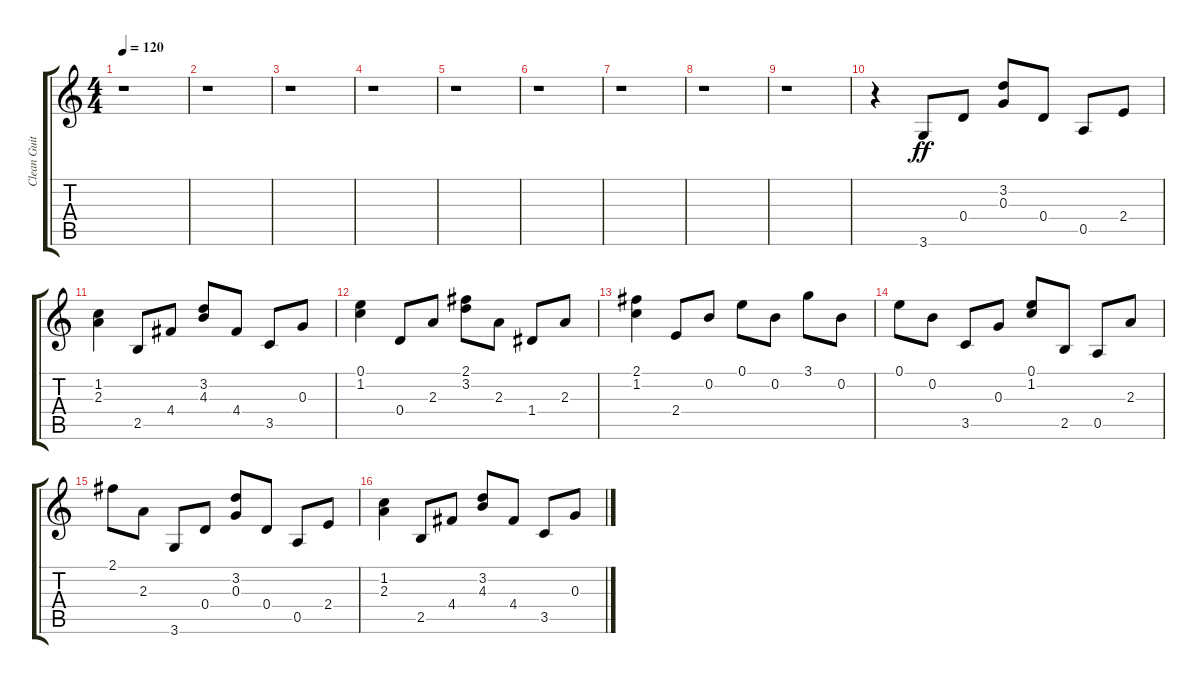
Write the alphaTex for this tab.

\track ("Clean Guitar" "Clean Guit") {instrument electricbasspick}
\staff {score tabs}
\tuning (E4 B3 G3 D3 A2 E2) {hide}
\ts (4 4)
\tempo 120
\clef g2
\ks c
r.1{dy ff} |
r.1 |
r.1 |
r.1 |
r.1 |
r.1 |
r.1 |
r.1 |
r.1 |
r.4 3.6.8 0.4.8 (3.2 0.3).8 0.4.8 0.5.8 2.4.8 |
(1.2 2.3).4 2.5.8 4.4.8 (3.2 4.3).8 4.4.8 3.5.8 0.3.8 |
(0.1 1.2).4 0.4.8 2.3.8 (2.1 3.2).8 2.3.8 1.4.8 2.3.8 |
(2.1 1.2).4 2.4.8 0.2.8 0.1.8 0.2.8 3.1.8 0.2.8 |
0.1.8 0.2.8 3.5.8 0.3.8 (0.1 1.2).8 2.5.8 0.5.8 2.3.8 |
2.1.8 2.3.8 3.6.8 0.4.8 (3.2 0.3).8 0.4.8 0.5.8 2.4.8 |
(1.2 2.3).4 2.5.8 4.4.8 (3.2 4.3).8 4.4.8 3.5.8 0.3.8
